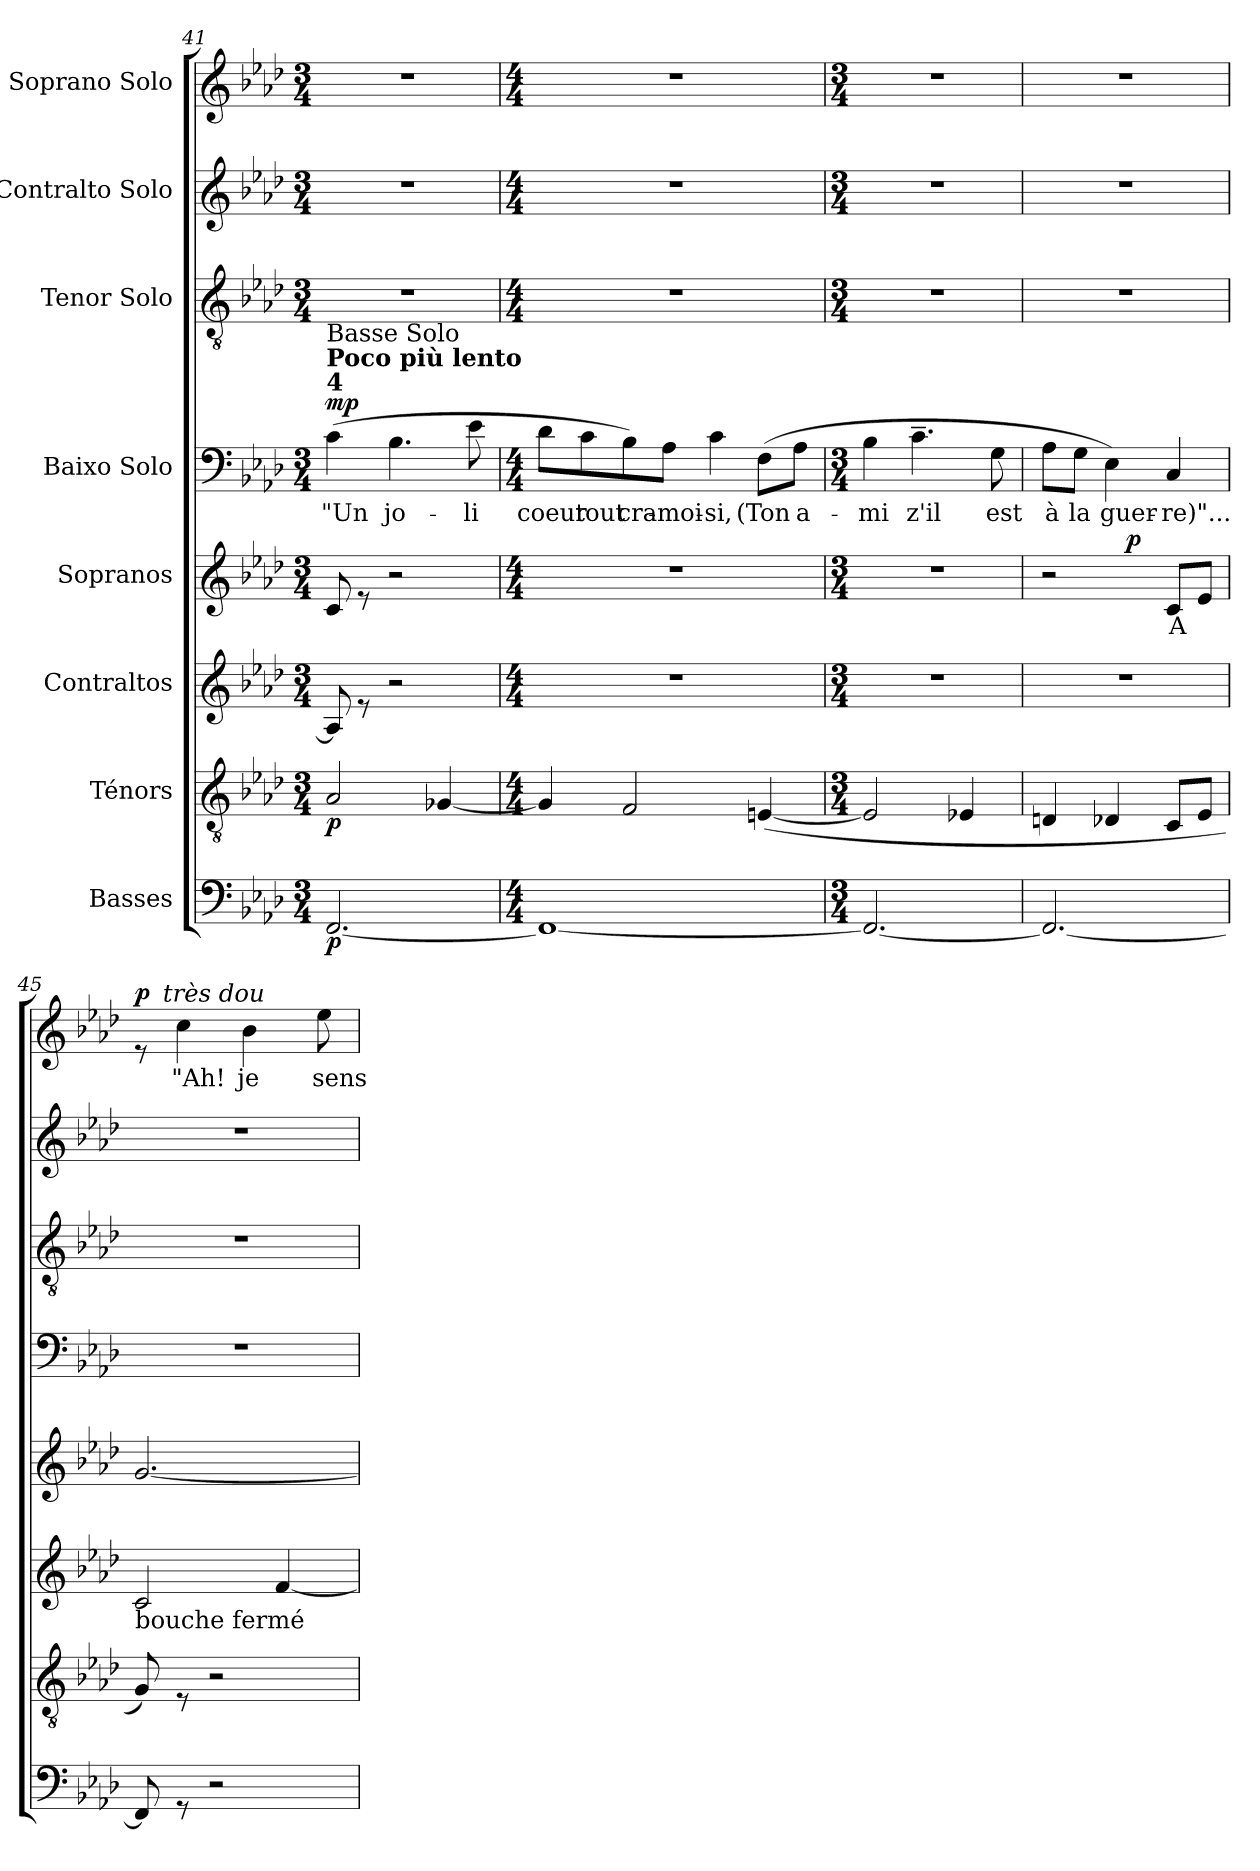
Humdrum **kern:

**kern	**dynam	**kern	**dynam	**kern	**dynam	**kern	**text	**dynam	**kern	**text	**dynam	**kern	**kern	**kern	**text	**dynam
*part8	*part8	*part7	*part7	*part6	*part6	*part5	*part5	*part5	*part4	*part4	*part4	*part3	*part2	*part1	*part1	*part1
*staff8	*staff8	*staff7	*staff7	*staff6	*staff6	*staff5	*staff5	*staff5	*staff4	*staff4	*staff4	*staff3	*staff2	*staff1	*staff1	*staff1
*I"Basses	*	*I"Ténors	*	*I"Contraltos	*	*I"Sopranos	*	*	*I"Baixo Solo	*	*	*I"Tenor Solo	*I"Contralto Solo	*I"Soprano Solo	*	*
!!LO:LB:g=z
*clefF4	*	*clefGv2	*	*clefG2	*	*clefG2	*	*	*clefF4	*	*	*clefGv2	*clefG2	*clefG2	*	*
*k[b-e-a-d-]	*	*k[b-e-a-d-]	*	*k[b-e-a-d-]	*	*k[b-e-a-d-]	*	*	*k[b-e-a-d-]	*	*	*k[b-e-a-d-]	*k[b-e-a-d-]	*k[b-e-a-d-]	*	*
*A-:	*	*A-:	*	*A-:	*	*A-:	*	*	*A-:	*	*	*A-:	*A-:	*A-:	*	*
*M3/4	*	*M3/4	*	*M3/4	*	*M3/4	*	*	*M3/4	*	*	*M3/4	*M3/4	*M3/4	*	*
=41	=41	=41	=41	=41	=41	=41	=41	=41	=41	=41	=41	=41	=41	=41	=41	=41
!	!	!	!	!	!	!	!	!	!LO:TX:a:B:t=4	!	!	!	!	!	!	!
!	!	!	!	!	!	!	!	!	!LO:TX:a:B:t=Poco più lento	!	!	!	!	!	!	!
!	!	!	!	!	!	!	!	!	!LO:TX:a:t=Basse Solo	!	!	!	!	!	!	!
!	!LO:DY:b	!	!LO:DY:b	!	!	!	!	!	!	!LO:LY:b	!LO:DY:a	!	!	!	!	!
[<2.FF/	p	2A-/	p	8A-/]	.	8c/	.	.	(>4c\	"Un	mp	2.r	2.r	2.r	.	.
.	.	.	.	8re	.	8re	.	.	.	.	.	.	.	.	.	.
!	!	!	!	!	!	!	!	!	!	!LO:LY:b	!	!	!	!	!	!
.	.	.	.	2r	.	2r	.	.	4.B-\	jo-	.	.	.	.	.	.
.	.	[<4G-X/	.	.	.	.	.	.	.	.	.	.	.	.	.	.
!	!	!	!	!	!	!	!	!	!	!LO:LY:b	!	!	!	!	!	!
.	.	.	.	.	.	.	.	.	8e-\	-li	.	.	.	.	.	.
=42	=42	=42	=42	=42	=42	=42	=42	=42	=42	=42	=42	=42	=42	=42	=42	=42
*M4/4	*	*M4/4	*	*M4/4	*	*M4/4	*	*	*M4/4	*	*	*M4/4	*M4/4	*M4/4	*	*
!	!	!	!	!	!	!	!	!	!	!LO:LY:b	!	!	!	!	!	!
1FF_	.	4G-/]	.	1r	.	1r	.	.	8d-\L	coeur	.	1r	1r	1r	.	.
!	!	!	!	!	!	!	!	!	!	!LO:LY:b	!	!	!	!	!	!
.	.	.	.	.	.	.	.	.	8c\	tout	.	.	.	.	.	.
!	!	!	!	!	!	!	!	!	!	!LO:LY:b	!	!	!	!	!	!
.	.	2F/	.	.	.	.	.	.	8B-\)	cra-	.	.	.	.	.	.
!	!	!	!	!	!	!	!	!	!	!LO:LY:b	!	!	!	!	!	!
.	.	.	.	.	.	.	.	.	8A-\J	-moi-	.	.	.	.	.	.
!	!	!	!	!	!	!	!	!	!	!LO:LY:b	!	!	!	!	!	!
.	.	.	.	.	.	.	.	.	4c\	-si,	.	.	.	.	.	.
!	!	!	!	!	!	!	!	!	!	!LO:LY:b	!	!	!	!	!	!
.	.	(<[<4En/	.	.	.	.	.	.	(>8F\L	(Ton	.	.	.	.	.	.
!	!	!	!	!	!	!	!	!	!	!LO:LY:b	!	!	!	!	!	!
.	.	.	.	.	.	.	.	.	8A-\J	a-	.	.	.	.	.	.
=43	=43	=43	=43	=43	=43	=43	=43	=43	=43	=43	=43	=43	=43	=43	=43	=43
*M3/4	*	*M3/4	*	*M3/4	*	*M3/4	*	*	*M3/4	*	*	*M3/4	*M3/4	*M3/4	*	*
!	!	!	!	!	!	!	!	!	!	!LO:LY:b	!	!	!	!	!	!
2.FF/_	.	2E/]	.	2.r	.	2.r	.	.	4B-\	-mi	.	2.r	2.r	2.r	.	.
!	!	!	!	!	!	!	!	!	!	!LO:LY:b	!	!	!	!	!	!
.	.	.	.	.	.	.	.	.	4.c~>\	z'il	.	.	.	.	.	.
.	.	4E-/	.	.	.	.	.	.	.	.	.	.	.	.	.	.
!	!	!	!	!	!	!	!	!	!	!LO:LY:b	!	!	!	!	!	!
.	.	.	.	.	.	.	.	.	8G\	est	.	.	.	.	.	.
=44	=44	=44	=44	=44	=44	=44	=44	=44	=44	=44	=44	=44	=44	=44	=44	=44
!	!	!	!	!	!	!	!	!	!	!LO:LY:b	!	!	!	!	!	!
*	*	*	*	*	*	*^	*	*	*	*	*	*	*	*	*	*
2.FF/_	.	4Dn/	.	2.r	.	2r	4ryy	.	.	8A-\L	à	.	2.r	2.r	2.r	.	.
!	!	!	!	!	!	!	!	!	!	!	!LO:LY:b	!	!	!	!	!	!
.	.	.	.	.	.	.	.	.	.	8G\J	la	.	.	.	.	.	.
!	!	!	!	!	!	!	!	!	!	!	!LO:LY:b	!	!	!	!	!	!
.	.	4D-X/	.	.	.	.	16ryy	.	.	4E-\)	guer-	.	.	.	.	.	.
!	!	!	!	!	!	!	!	!	!LO:DY:a	!	!	!	!	!	!	!	!
.	.	.	.	.	.	.	4..ryy	.	p	.	.	.	.	.	.	.	.
!	!	!	!	!	!	!	!	!LO:LY:b	!	!	!LO:LY:b	!	!	!	!	!	!
.	.	8C/L	.	.	.	8c/L	.	A	.	4C/	-re)"...	.	.	.	.	.	.
.	.	8E-/J	.	.	.	8e-/J	.	.	.	.	.	.	.	.	.	.	.
!!LO:PB:g=z
=45	=45	=45	=45	=45	=45	=45	=45	=45	=45	=45	=45	=45	=45	=45	=45	=45	=45
!	!	!	!	!	!	!	!	!	!	!	!	!	!	!	!LO:TX:a:t=Soprano Solo	!	!
!	!	!	!	!	!	!LO:TX:b:t=bouche fermé	!	!	!	!	!	!	!	!	!	!	!
!	!	!	!	!LO:TX:b:t=bouche fermé	!	!	!	!	!	!	!	!	!	!	!	!	!
!	!LO:DY:b	!	!	!	!	!	!	!	!	!	!	!	!	!	!	!	!
!	!LO:DY:n=1:b	!	!LO:DY:b	!	!	!	!	!	!	!	!	!	!	!	!	!	!
!	!	!	!LO:DY:n=1:b	!	!LO:DY:b	!	!	!	!	!	!	!	!	!	!	!	!
!	!	!	!	!	!LO:DY:n=1:b	!	!	!	!LO:DY:b	!	!	!	!	!	!	!	!
!	!	!	!	!	!	!	!	!	!LO:DY:n=1:b	!	!	!	!	!	!	!	!LO:DY:a
*	*	*	*	*	*	*v	*v	*	*	*	*	*	*	*	*^	*	*
8FF/]	pp f	8G/)	pp f	2c/	pp f	[<2.g/	.	pp f	2.r	.	.	2.r	2.r	8re	16.ryy	.	p
!	!	!	!	!	!	!	!	!	!	!	!	!	!	!	!LO:TX:a:i:t=très dou	!	!
.	.	.	.	.	.	.	.	.	.	.	.	.	.	.	2ryy	.	.
!	!	!	!	!	!	!	!	!	!	!	!	!	!	!	!	!LO:LY:b	!
8rGG	.	8rE	.	.	.	.	.	.	.	.	.	.	.	4cc\	.	"Ah!	.
2r	.	2r	.	.	.	.	.	.	.	.	.	.	.	.	.	.	.
!	!	!	!	!	!	!	!	!	!	!	!	!	!	!	!	!LO:LY:b	!
.	.	.	.	.	.	.	.	.	.	.	.	.	.	4b-\	.	je	.
.	.	.	.	[<4f/	.	.	.	.	.	.	.	.	.	.	.	.	.
.	.	.	.	.	.	.	.	.	.	.	.	.	.	.	8ryy	.	.
!	!	!	!	!	!	!	!	!	!	!	!	!	!	!	!	!LO:LY:b	!
.	.	.	.	.	.	.	.	.	.	.	.	.	.	8ee-\	.	sens	.
.	.	.	.	.	.	.	.	.	.	.	.	.	.	.	32ryy	.	.
*	*	*	*	*	*	*	*	*	*	*	*	*	*	*v	*v	*	*
=	=	=	=	=	=	=	=	=	=	=	=	=	=	=	=	=
*-	*-	*-	*-	*-	*-	*-	*-	*-	*-	*-	*-	*-	*-	*-	*-	*-
